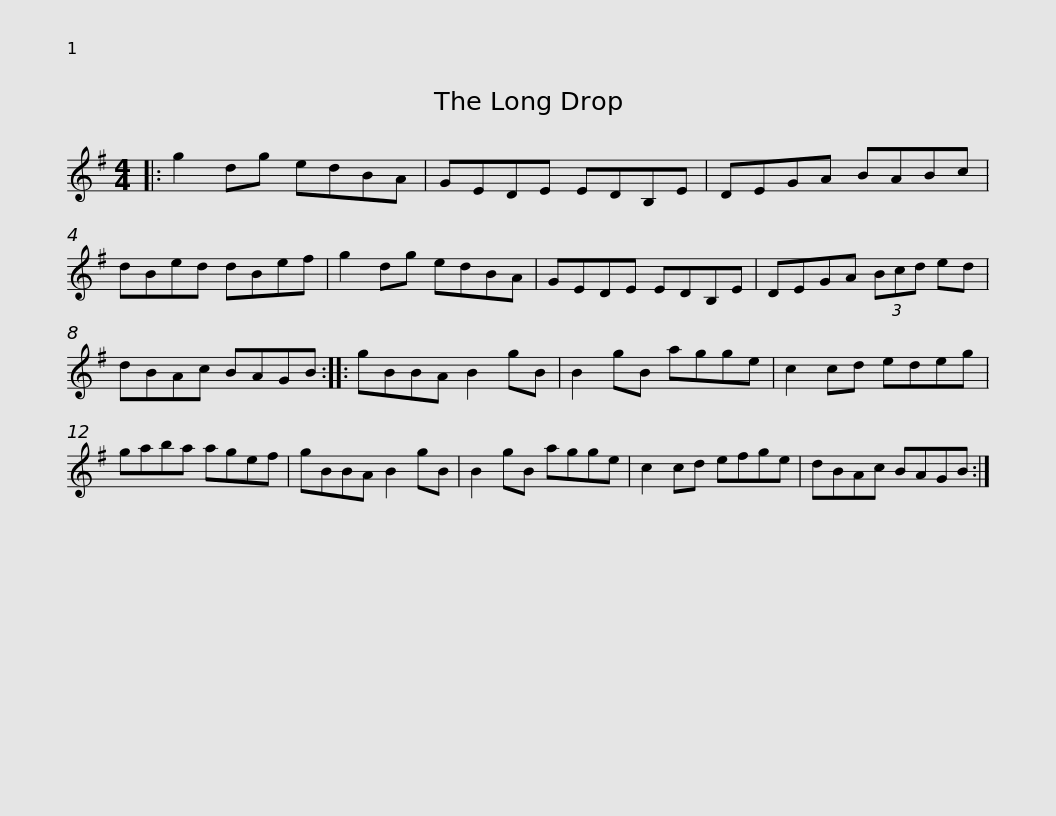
X:1
L:1/8
M:4/4
I:linebreak $
K:G
V:1 treble
V:1
|: g2 dg edBA | GEDE EDB,E | DEGA BABc | dBed dBef | g2 dg edBA |$ %5
 GEDE EDB,E | DEGA (3Bcd ed | dBAc BAGB :: gBBA B2 gB | B2 gB agge |$ %10
 c2 cd edeg | gaba agef | gBBA B2 gB | B2 gB agge | c2 cd efge | %15
 dBAc BAGB :| %16
